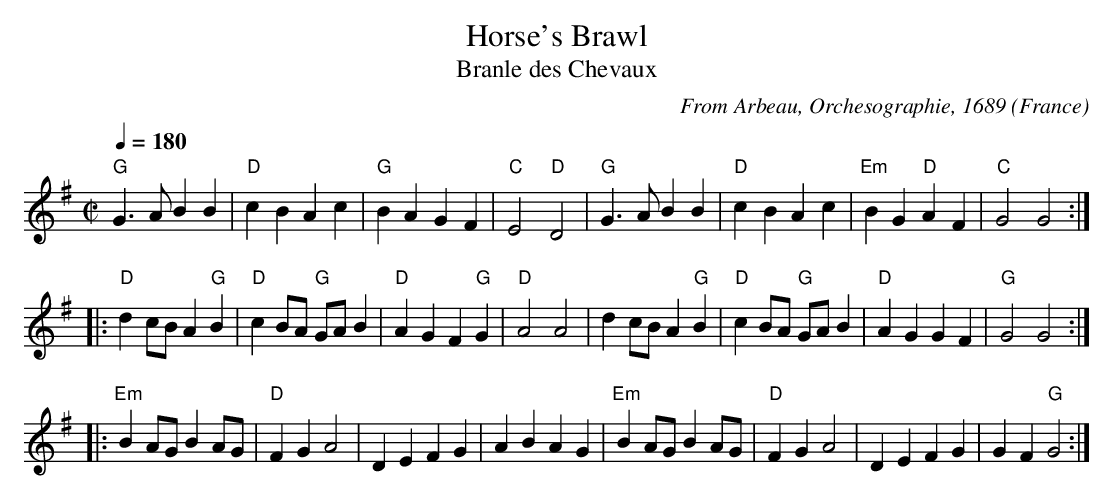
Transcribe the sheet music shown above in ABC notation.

X:1
T:Horse's Brawl
T:Branle des Chevaux
C:From Arbeau, Orchesographie, 1689
O:France
M:C|
L:1/4
Q:1/4=180
K:G
"G" G>A B B | "D" c B A c | "G" B A G F | "C" E2 "D" D2 |\
"G" G>A B B | "D" c B A c | "Em" B G "D" A F | "C" G2 G2 :|
|: "D" d c/B/ A "G" B | "D" c B/A/ "G" G/A/ B | "D" A G F "G" G | "D" A2 A2 |\
       d c/B/ A "G" B | "D" c B/A/ "G" G/A/ B | "D" A G G F | "G" G2 G2 :|
|: "Em" B A/G/ B A/G/ | "D" F G A2 | D E F G | A B A G |\
   "Em" B A/G/ B A/G/ | "D" F G A2 | D E F G | G F "G" G2 :|
